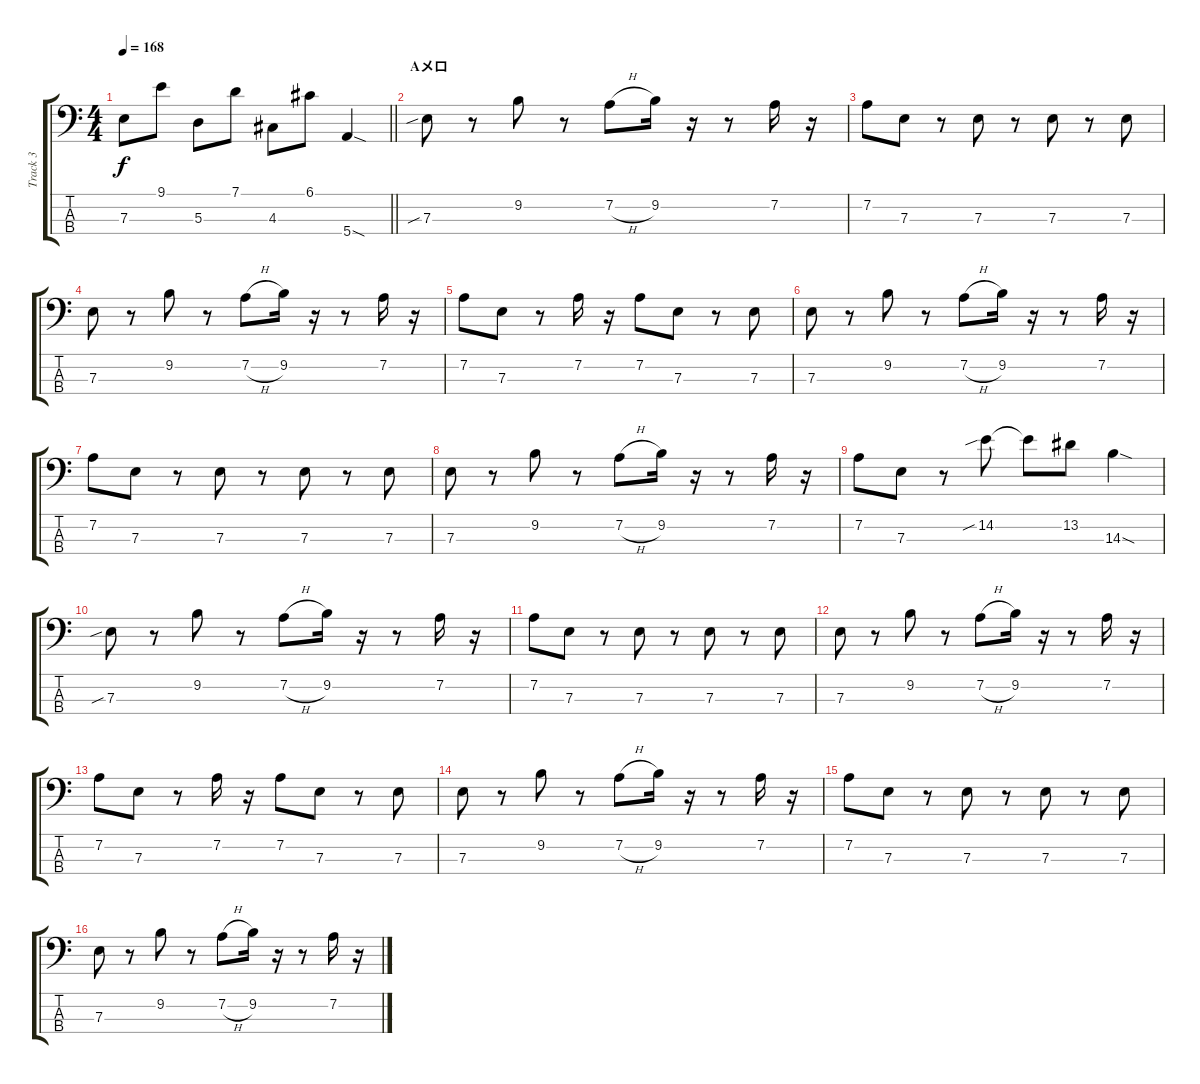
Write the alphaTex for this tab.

\track ("Track 3" "Track 3") {instrument electricbassfinger}
\staff {score tabs}
\tuning (G2 D2 A1 E1) {hide}
\ts (4 4)
\tempo 168
\clef f4
\barLineRight lightlight
\ks c
7.3.8{dy f} 9.1.8 5.3.8 7.1.8 4.3.8 6.1.8 5.4{sod}.4 |
\section ("" "Aメロ")
7.3{sib}.8 r.8 9.2.8 r.8 7.2{h}.8 9.2.16 r.16 r.8 7.2.16 r.16 |
7.2.8 7.3.8 r.8 7.3.8 r.8 7.3.8 r.8 7.3.8 |
7.3.8 r.8 9.2.8 r.8 7.2{h}.8 9.2.16 r.16 r.8 7.2.16 r.16 |
7.2.8 7.3.8 r.8 7.2.16 r.16 7.2.8 7.3.8 r.8 7.3.8 |
7.3.8 r.8 9.2.8 r.8 7.2{h}.8 9.2.16 r.16 r.8 7.2.16 r.16 |
7.2.8 7.3.8 r.8 7.3.8 r.8 7.3.8 r.8 7.3.8 |
7.3.8 r.8 9.2.8 r.8 7.2{h}.8 9.2.16 r.16 r.8 7.2.16 r.16 |
7.2.8 7.3.8 r.8 14.2{sib}.8 14.2{t}.8 13.2.8 14.3{sod}.4 |
7.3{sib}.8 r.8 9.2.8 r.8 7.2{h}.8 9.2.16 r.16 r.8 7.2.16 r.16 |
7.2.8 7.3.8 r.8 7.3.8 r.8 7.3.8 r.8 7.3.8 |
7.3.8 r.8 9.2.8 r.8 7.2{h}.8 9.2.16 r.16 r.8 7.2.16 r.16 |
7.2.8 7.3.8 r.8 7.2.16 r.16 7.2.8 7.3.8 r.8 7.3.8 |
7.3.8 r.8 9.2.8 r.8 7.2{h}.8 9.2.16 r.16 r.8 7.2.16 r.16 |
7.2.8 7.3.8 r.8 7.3.8 r.8 7.3.8 r.8 7.3.8 |
7.3.8 r.8 9.2.8 r.8 7.2{h}.8 9.2.16 r.16 r.8 7.2.16 r.16
